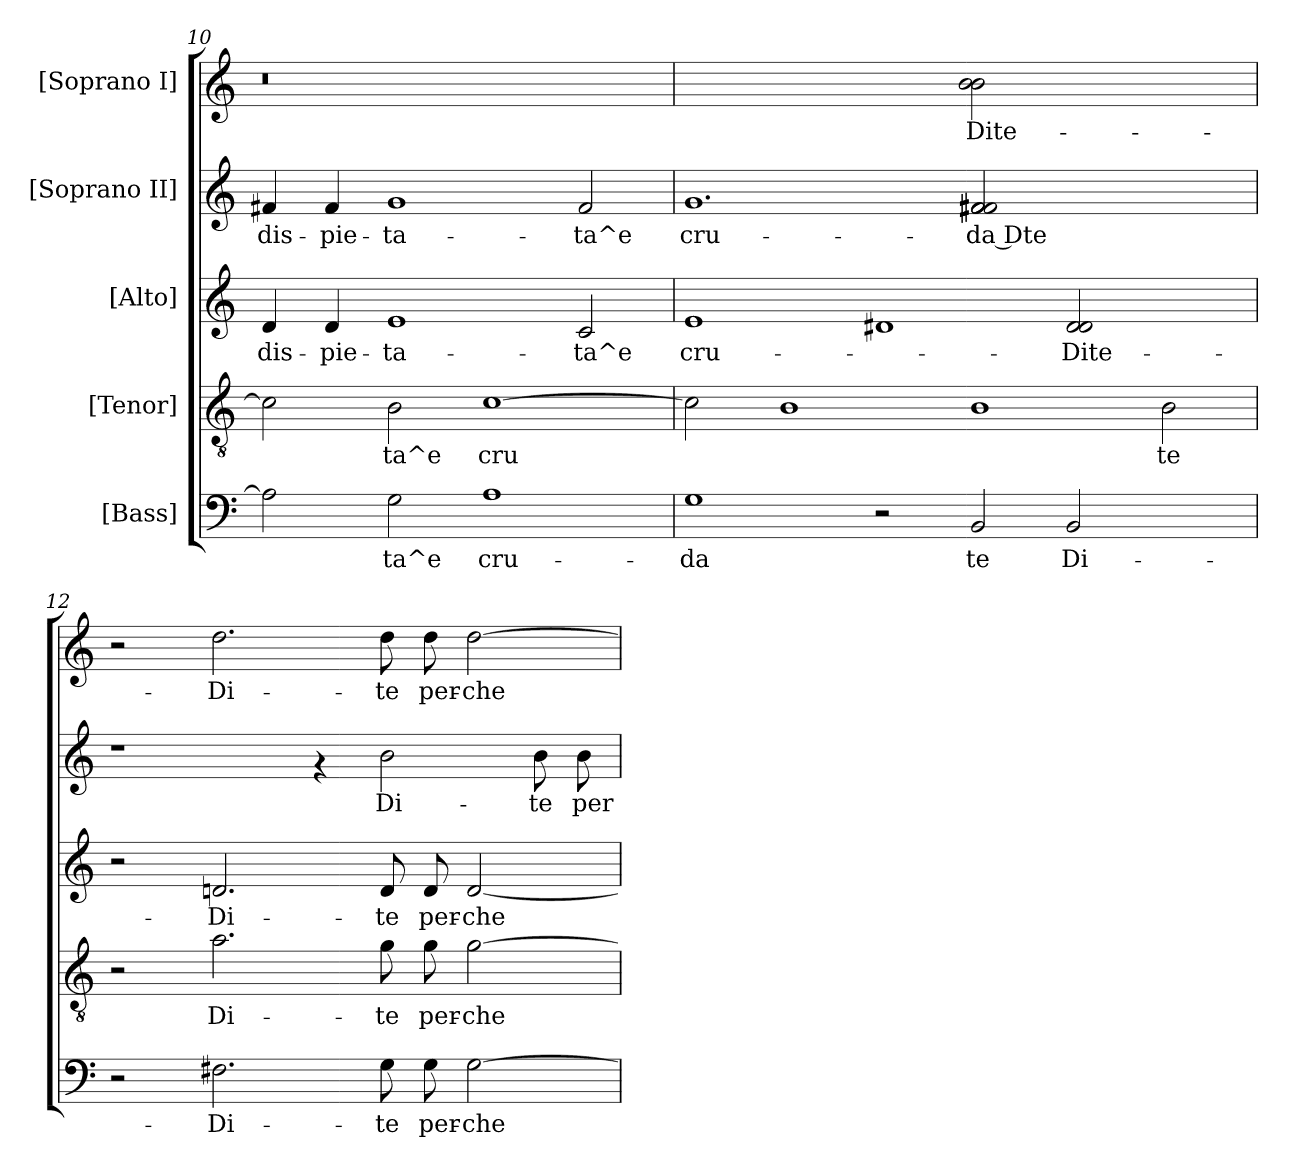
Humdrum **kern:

**kern	**text	**kern	**text	**kern	**text	**kern	**text	**kern	**text
*part5	*part5	*part4	*part4	*part3	*part3	*part2	*part2	*part1	*part1
*staff5	*staff5	*staff4	*staff4	*staff3	*staff3	*staff2	*staff2	*staff1	*staff1
*I"[Bass]	*	*I"[Tenor]	*	*I"[Alto]	*	*I"[Soprano II]	*	*I"[Soprano I]	*
*clefF4	*	*clefGv2	*	*clefG2	*	*clefG2	*	*clefG2	*
*k[]	*	*k[]	*	*k[]	*	*k[]	*	*k[]	*
*C:	*	*C:	*	*C:	*	*C:	*	*C:	*
=10	=10	=10	=10	=10	=10	=10	=10	=10	=10
!	!LO:LY:b:cj	!	!LO:LY:b:cj	!	!LO:LY:b:cj	!	!LO:LY:b:cj	!	!
2A\]	--	2c\]	--	4d/	dis-	4f#X/	dis-	0r	.
!	!	!	!	!	!LO:LY:b:cj	!	!LO:LY:b:cj	!	!
.	.	.	.	4d/	-pie-	4f#/	-pie-	.	.
!	!LO:LY:b:cj	!	!LO:LY:b:cj	!	!LO:LY:b:cj	!	!LO:LY:b:cj	!	!
2G\	-ta^e	2B\	-ta^e	1e	-ta-	1g	-ta-	.	.
!	!LO:LY:b:cj	!	!LO:LY:b:cj	!	!	!	!	!	!
1A	cru-	[>1c	cru-	.	.	.	.	.	.
!	!	!	!	!	!LO:LY:b:cj	!	!LO:LY:b:cj	!	!
.	.	.	.	2c/	-ta^e	2f#/	-ta^e	.	.
=11	=11	=11	=11	=11	=11	=11	=11	=11	=11
!	!LO:LY:b:cj	!	!LO:LY:b:cj	!	!LO:LY:b:cj	!	!LO:LY:b:cj	!	!
1G	-da	2c\]	--	1e	cru-	1.g	cru-	1.ryy	.
.	.	1B	.	.	.	.	.	.	.
2r	.	.	.	1d#X	.	.	.	.	.
!	!LO:LY:b:cj	!	!	!	!	!	!LO:LY:b:cj	!	!LO:LY:b:cj
2BB/	te	1B	.	.	.	2f#X/ 2f#/ 2f#/	-da Dte	2b\ 2b\	Dite-
!	!LO:LY:b:cj	!	!	!	!LO:LY:b:cj	!	!	!	!
2BB/	Di-	.	.	2d#/ 2d#/	-Dite-	1ryy	.	1ryy	.
!	!	!	!LO:LY:b:cj	!	!	!	!	!	!
2ryy	.	2B\	-te	2ryy	.	.	.	.	.
=12	=12	=12	=12	=12	=12	=12	=12	=12	=12
2r	.	2r	.	2r	.	1r	.	2r	.
!	!LO:LY:b:cj	!	!LO:LY:b:cj	!	!LO:LY:b:cj	!	!	!	!LO:LY:b:cj
2.F#X\	-Di-	2.a\	Di-	2.dn/	-Di-	.	.	2.dd\	-Di-
.	.	.	.	.	.	4rf	.	.	.
!	!LO:LY:b:cj	!	!LO:LY:b:cj	!	!LO:LY:b:cj	!	!LO:LY:b:cj	!	!LO:LY:b:cj
8G\	-te	8g\	-te	8d/	-te	2b\	Di-	8dd\	-te
!	!LO:LY:b:cj	!	!LO:LY:b:cj	!	!LO:LY:b:cj	!	!	!	!LO:LY:b:cj
8G\	per-	8g\	per-	8d/	per-	.	.	8dd\	per-
!	!LO:LY:b:cj	!	!LO:LY:b:cj	!	!LO:LY:b:cj	!	!	!	!LO:LY:b:cj
[<2G\	-che	[<2g\	-che	[<2d/	-che	.	.	[<2dd\	-che
!	!	!	!	!	!	!	!LO:LY:b:cj	!	!
.	.	.	.	.	.	8b\	-te	.	.
!	!	!	!	!	!	!	!LO:LY:b:cj	!	!
.	.	.	.	.	.	8b\	per	.	.
=	=	=	=	=	=	=	=	=	=
*-	*-	*-	*-	*-	*-	*-	*-	*-	*-
